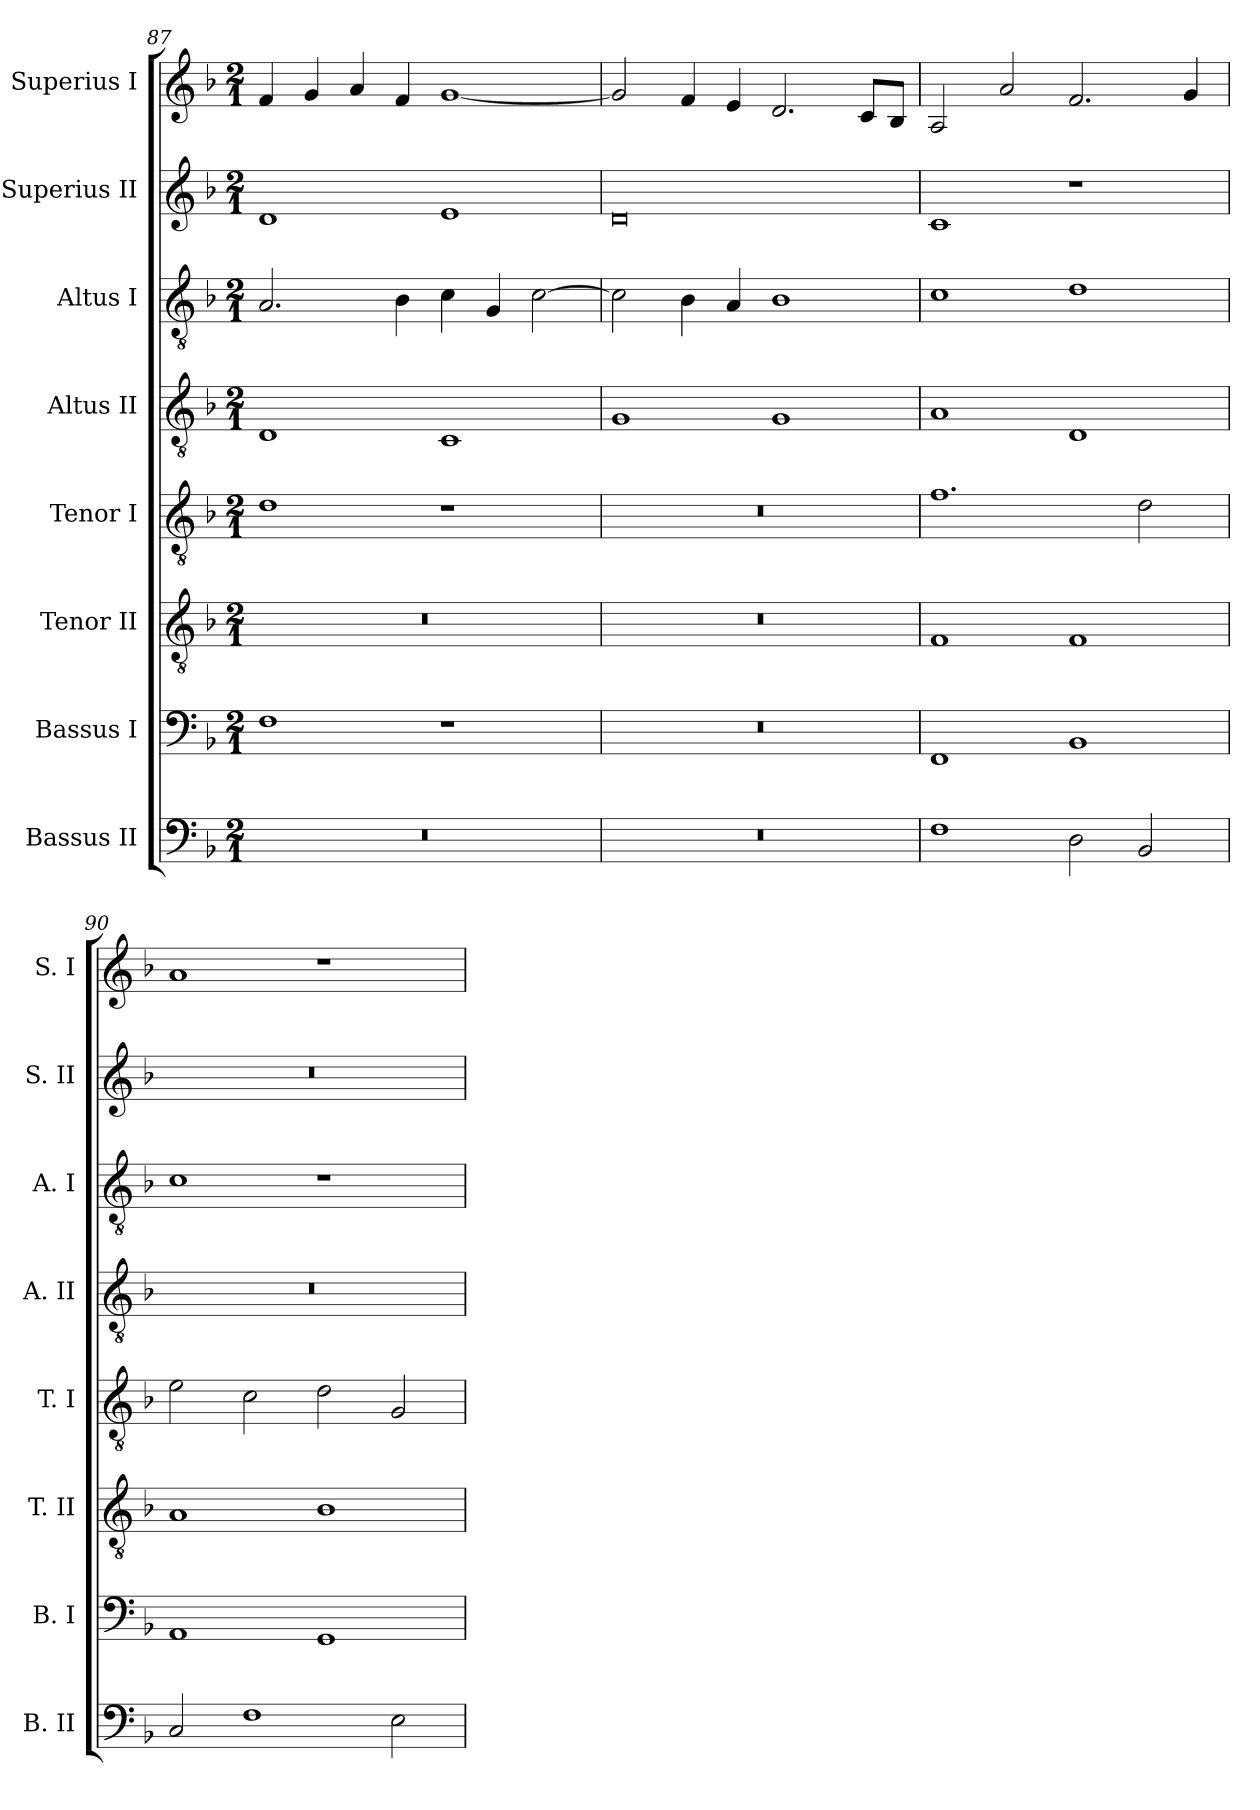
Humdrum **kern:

**kern	**kern	**kern	**kern	**kern	**kern	**kern	**kern
*part8	*part7	*part6	*part5	*part4	*part3	*part2	*part1
*staff8	*staff7	*staff6	*staff5	*staff4	*staff3	*staff2	*staff1
*I"Bassus II	*I"Bassus I	*I"Tenor II	*I"Tenor I	*I"Altus II	*I"Altus I	*I"Superius II	*I"Superius I
*I'B. II	*I'B. I	*I'T. II	*I'T. I	*I'A. II	*I'A. I	*I'S. II	*I'S. I
*clefF4	*clefF4	*clefGv2	*clefGv2	*clefGv2	*clefGv2	*clefG2	*clefG2
*k[b-]	*k[b-]	*k[b-]	*k[b-]	*k[b-]	*k[b-]	*k[b-]	*k[b-]
*F:	*F:	*F:	*F:	*F:	*F:	*F:	*F:
*M2/1	*M2/1	*M2/1	*M2/1	*M2/1	*M2/1	*M2/1	*M2/1
=87	=87	=87	=87	=87	=87	=87	=87
0r	1F	0r	1d	1D	2.A	1d	4f
.	.	.	.	.	.	.	4g
.	.	.	.	.	.	.	4a
.	.	.	.	.	4B-	.	4f
.	1r	.	1r	1C	4c	1e	[1g
.	.	.	.	.	4G	.	.
.	.	.	.	.	[2c	.	.
=88	=88	=88	=88	=88	=88	=88	=88
0r	0r	0r	0r	1G	2c]	0d	2g]
.	.	.	.	.	4B-	.	4f
.	.	.	.	.	4A	.	4e
.	.	.	.	1G	1B-	.	2.d
.	.	.	.	.	.	.	8cL
.	.	.	.	.	.	.	8B-J
=89	=89	=89	=89	=89	=89	=89	=89
1F	1FF	1F	1.f	1A	1c	1c	2A
.	.	.	.	.	.	.	2a
2D	1BB-	1F	.	1D	1d	1r	2.f
2BB-	.	.	2d	.	.	.	.
.	.	.	.	.	.	.	4g
=90	=90	=90	=90	=90	=90	=90	=90
2C	1AA	1A	2e	0r	1c	0r	1a
1F	.	.	2c	.	.	.	.
.	1GG	1B-	2d	.	1r	.	1r
2E	.	.	2G	.	.	.	.
=	=	=	=	=	=	=	=
*-	*-	*-	*-	*-	*-	*-	*-
